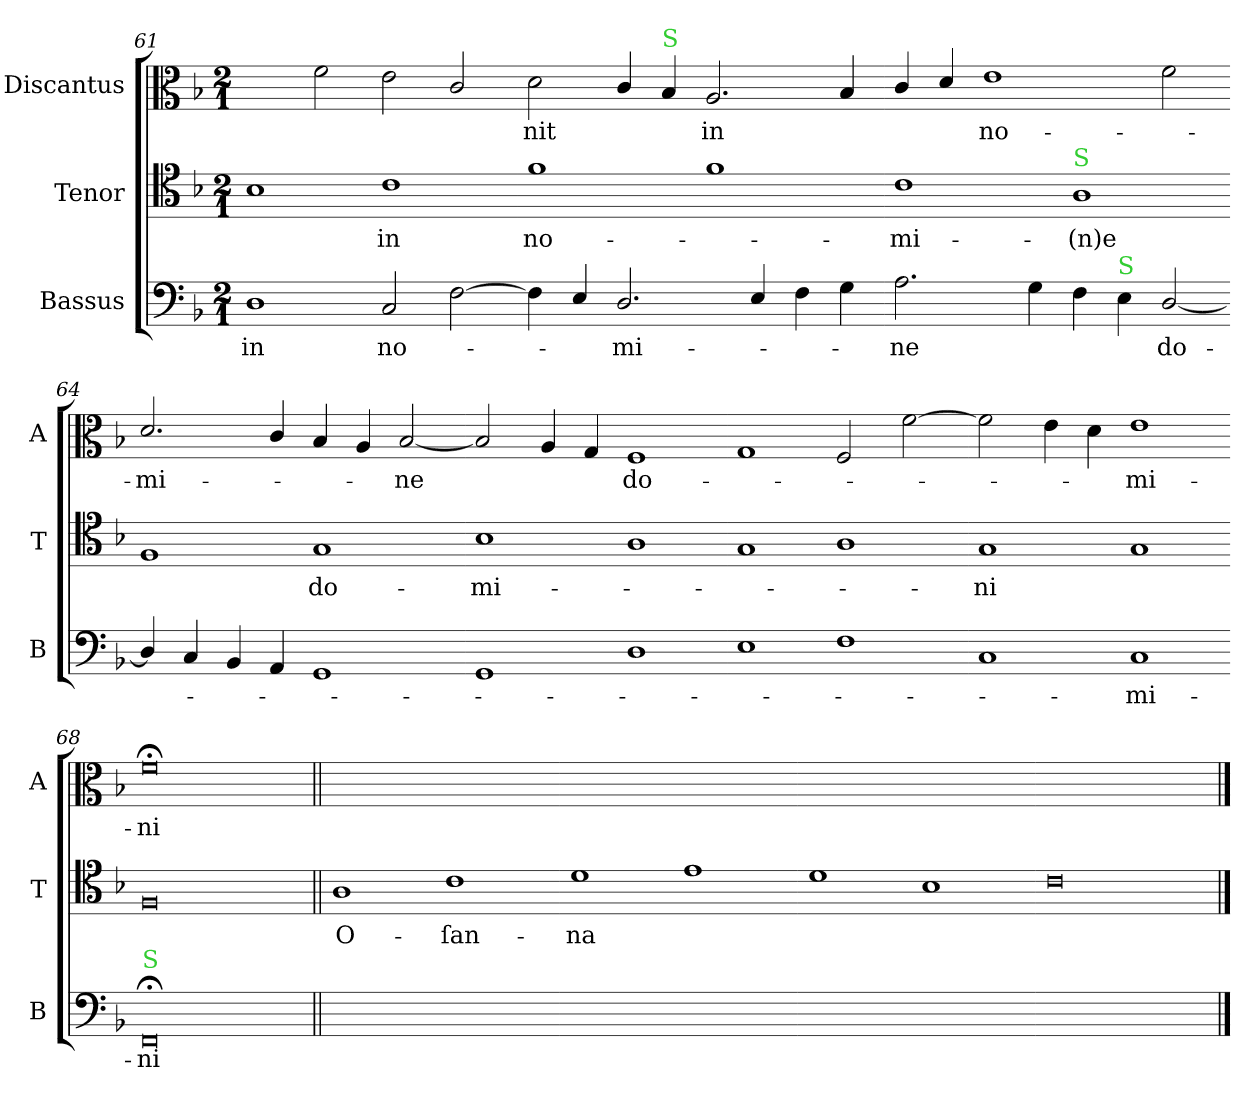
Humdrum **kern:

**kern	**text	**kern	**text	**kern	**text
*part3	*part3	*part2	*part2	*part1	*part1
*staff3	*staff3	*staff2	*staff2	*staff1	*staff1
*I"Bassus	*	*I"Tenor	*	*I"Discantus	*
*I'B	*	*I'T	*	*I'A	*
*clefF4	*	*clefC4	*	*clefC3	*
*k[b-]	*	*k[b-]	*	*k[b-]	*
*F:	*	*F:	*	*F:	*
*M2/1	*	*M2/1	*	*M2/1	*
=61	=61	=61	=61	=61	=61
1D\	in	1B-\	.	2ryy	.
.	.	.	.	2f\	.
2C/	no-	1c\	in	2e\	.
[2F\	.	.	.	2c/	.
=62-	=62-	=62-	=62-	=62-	=62-
4F\]	.	1f\	no-	2d\	-nit
4E/	.	.	.	.	.
2.D/	-mi-	.	.	4c/	.
!	!	!	!	!LO:TX:a:color=limegreen:t=S	!
.	.	.	.	4B-/	.
.	.	1f\	.	2.A/	in
4E/	.	.	.	.	.
4F\	.	.	.	.	.
4G\	.	.	.	4B-/	.
=63-	=63-	=63-	=63-	=63-	=63-
2.A\	-ne	1c\	-mi-	4c/	.
.	.	.	.	4d/	.
.	.	.	.	1e\	no-
4G\	.	.	.	.	.
!	!	!LO:TX:a:color=limegreen:t=S	!	!	!
4F\	.	1A\	-(n)e	.	.
!LO:TX:a:color=limegreen:t=S	!	!	!	!	!
4E\	.	.	.	.	.
[2D/	do-	.	.	2f\	.
=64-	=64-	=64-	=64-	=64-	=64-
4D/]	.	1F/	.	2.d/	-mi-
4C/	.	.	.	.	.
4BB-/	.	.	.	.	.
4AA/	.	.	.	4c/	.
1GG/	.	1G/	do-	4B-/	.
.	.	.	.	4A/	.
.	.	.	.	[2B-/	-ne
=65-	=65-	=65-	=65-	=65-	=65-
1GG/	.	1B-\	-mi-	2B-/]	.
.	.	.	.	4A/	.
.	.	.	.	4G/	.
1D\	.	1A\	.	1F/	do-
=66-	=66-	=66-	=66-	=66-	=66-
1E\	.	1G/	.	1G/	.
1F\	.	1A\	.	2F/	.
.	.	.	.	[2f\	.
=67-	=67-	=67-	=67-	=67-	=67-
1C/	.	1G/	-ni	2f\]	.
.	.	.	.	4e\	.
.	.	.	.	4d\	.
1C/	mi-	1G/	.	1e\	-mi-
=68-	=68-	=68-	=68-	=68-	=68-
!LO:TX:a:color=limegreen:t=S	!	!	!	!	!
0FF;</	-ni	0F/	.	0f;<\	-ni
=69||	=69||	=69||	=69||	=69||	=69||
0ryy	.	1A\	O-	0ryy	.
.	.	1c\	-ſan-	.	.
=70-	=70-	=70-	=70-	=70-	=70-
0ryy	.	1d\	-na	0ryy	.
.	.	1e\	.	.	.
=71-	=71-	=71-	=71-	=71-	=71-
0ryy	.	1d\	.	0ryy	.
.	.	1B-\	.	.	.
=72-	=72-	=72-	=72-	=72-	=72-
0ryy	.	0c\	.	0ryy	.
==	==	==	==	==	==
*-	*-	*-	*-	*-	*-
